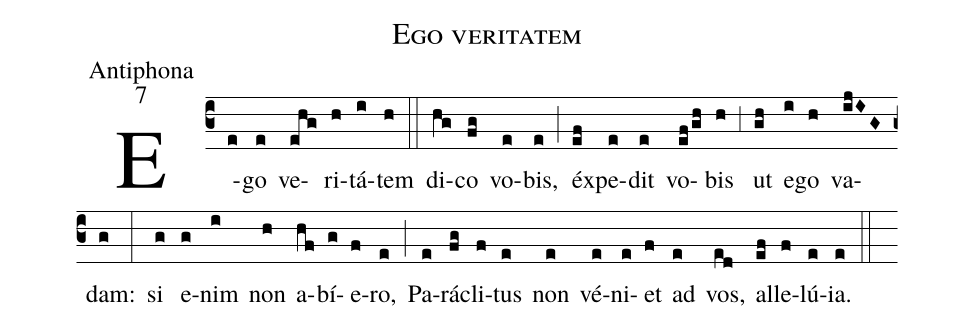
name:Ego veritatem;
office-part:Antiphona;
mode:7;
%%
(c3) E(e)go(e) ve(ehg)ri(h)tá(i)tem(h) (::)
di(hg)co(fg) vo(e)bis,(e) (;) éx(ef)pe(e)dit(e) vo(ef/gh)bis(h) (,3) ut(gh) e(i)go(h) va(ijIG)dam:(g) (:)
si(g) e(g)nim(i) non(h) a(hf)bí(g)e(f)ro,(e) (;) Pa(e)rá(fg)cli(f)tus(e) non(e) vé(e)ni(e)et(f) ad(e) vos,(ed) al(ef)le(f)lú(e)ia.(e) (::)
